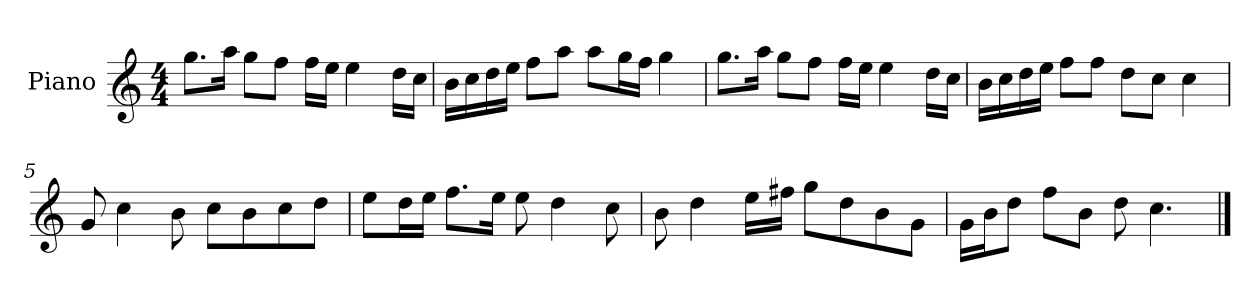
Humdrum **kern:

**kern
*part1
*staff1
*I"Piano
*I'P-no
*clefG2
*k[]
*M4/4
*MM90
=1
8.gg\L
16aa\Jk
8gg\L
8ff\J
16ff\LL
16ee\JJ
4ee\
16dd\LL
16cc\JJ
=2
16b\LL
16cc\
16dd\
16ee\JJ
8ff\L
8aa\J
8aa\L
16gg\L
16ff\JJ
4gg\
=3
8.gg\L
16aa\Jk
8gg\L
8ff\J
16ff\LL
16ee\JJ
4ee\
16dd\LL
16cc\JJ
=4
16b\LL
16cc\
16dd\
16ee\JJ
8ff\L
8ff\J
8dd\L
8cc\J
4cc\
!!LO:LB:g=z
=5
8g/
4cc\
8b\
8cc\L
8b\
8cc\
8dd\J
=6
8ee\L
16dd\L
16ee\JJ
8.ff\L
16ee\Jk
8ee\
4dd\
8cc\
=7
8b\
4dd\
16ee\LL
16ff#X\JJ
8gg\L
8dd\
8b\
8g\J
=8
16g\LL
16b\J
8dd\J
8ff\L
8b\J
8dd\
4.cc\
==
*-
